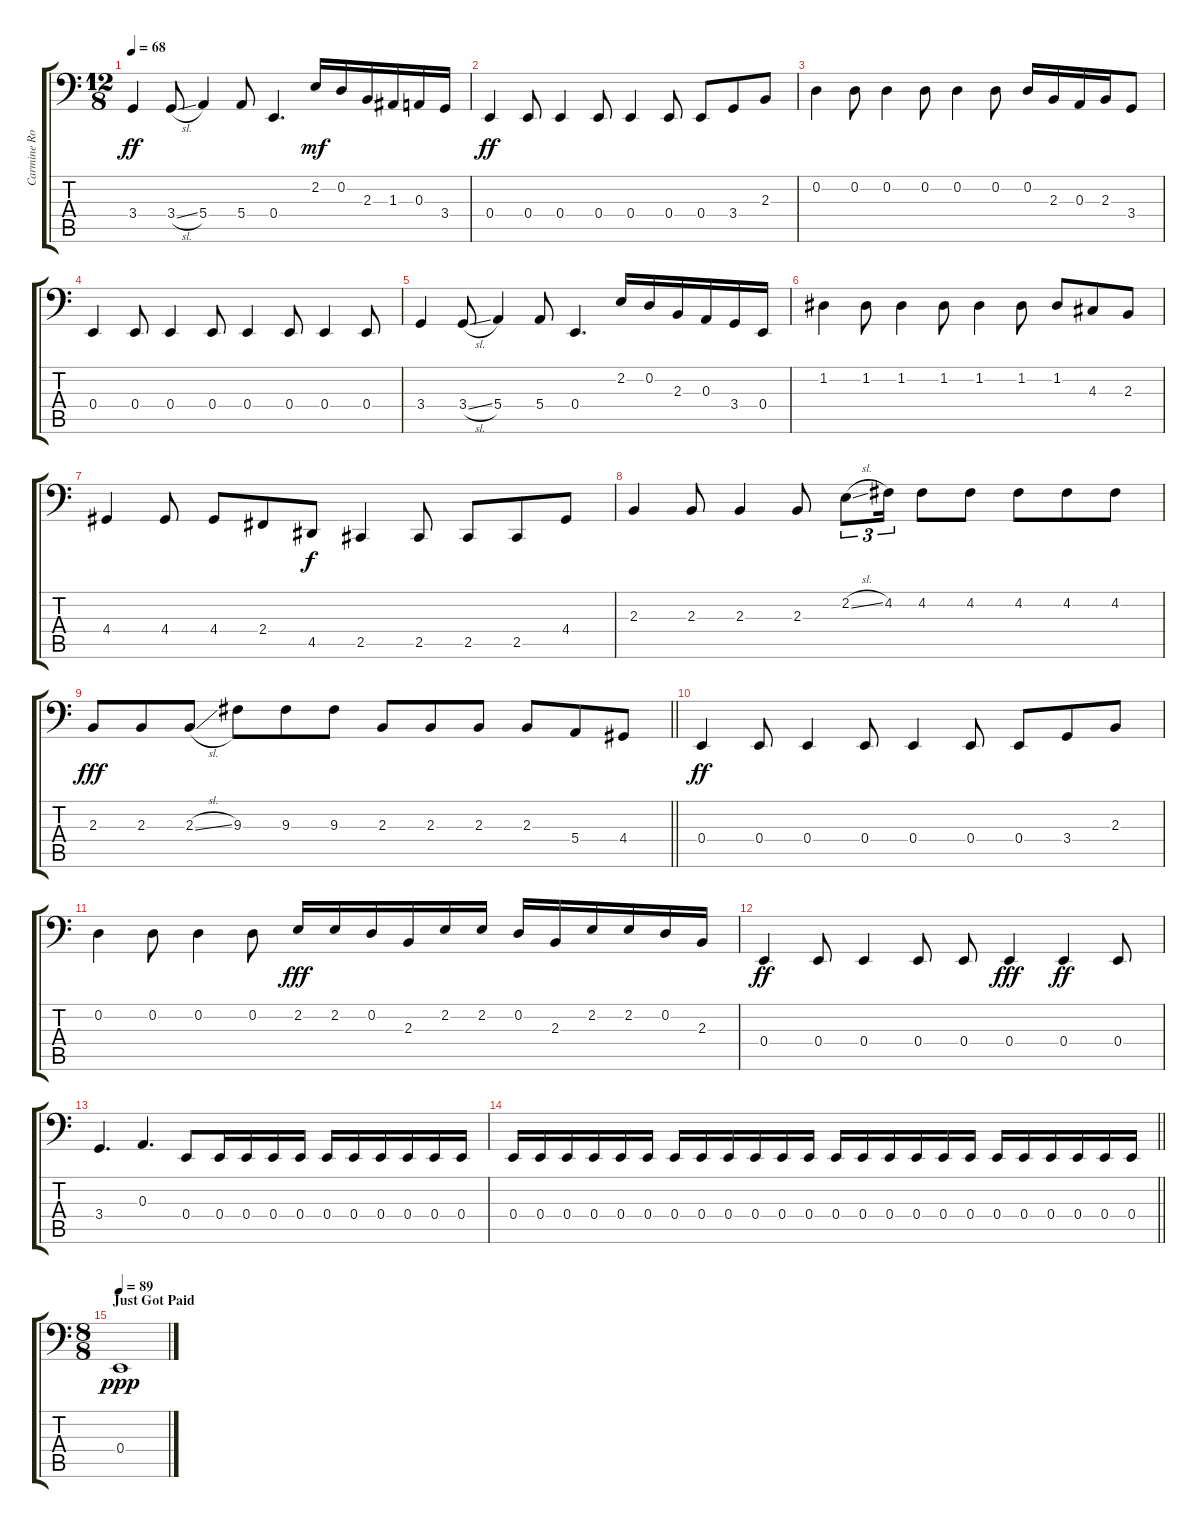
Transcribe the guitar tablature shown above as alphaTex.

\track ("Carmine Rojas Bass" "Carmine Ro") {instrument electricbassfinger}
\staff {score tabs}
\tuning (G2 D2 A1 E1 B0 G0) {hide}
\ts (12 8)
\tempo 68
\clef f4
\ks c
3.4.4{dy ff} 3.4{sl}.8 5.4.4 5.4.8 0.4.4{d} 2.2.16{dy mf} 0.2.16 2.3.16 1.3.16 0.3.16 3.4.16 |
0.4.4{dy ff} 0.4.8 0.4.4 0.4.8 0.4.4 0.4.8 0.4.8 3.4.8 2.3.8 |
0.2.4 0.2.8 0.2.4 0.2.8 0.2.4 0.2.8 0.2.16 2.3.16 0.3.16 2.3.16 3.4.8 |
0.4.4 0.4.8 0.4.4 0.4.8 0.4.4 0.4.8 0.4.4 0.4.8 |
3.4.4 3.4{sl}.8 5.4.4 5.4.8 0.4.4{d} 2.2.16 0.2.16 2.3.16 0.3.16 3.4.16 0.4.16 |
1.2.4 1.2.8 1.2.4 1.2.8 1.2.4 1.2.8 1.2.8 4.3.8 2.3.8 |
4.4.4 4.4.8 4.4.8 2.4.8 4.5.8{dy f} 2.5.4 2.5.8 2.5.8 2.5.8 4.4.8 |
2.3.4 2.3.8 2.3.4 2.3.8 2.2{sl}.8{tu (3 2)} 4.2.16{tu (3 2)} 4.2.8 4.2.8 4.2.8 4.2.8 4.2.8 |
\barLineRight lightlight
2.3.8{dy fff} 2.3.8 2.3{sl}.8 9.3.8 9.3.8 9.3.8 2.3.8 2.3.8 2.3.8 2.3.8 5.4.8 4.4.8 |
0.4.4{dy ff} 0.4.8 0.4.4 0.4.8 0.4.4 0.4.8 0.4.8 3.4.8 2.3.8 |
0.2.4 0.2.8 0.2.4 0.2.8 2.2.16{dy fff} 2.2.16 0.2.16 2.3.16 2.2.16 2.2.16 0.2.16 2.3.16 2.2.16 2.2.16 0.2.16 2.3.16 |
0.4.4{dy ff} 0.4.8 0.4.4 0.4.8 0.4.8 0.4.4{dy fff} 0.4.4{dy ff} 0.4.8 |
3.4.4{d} 0.3.4{d} 0.4.8 0.4.16 0.4.16 0.4.16 0.4.16 0.4.16 0.4.16 0.4.16 0.4.16 0.4.16 0.4.16 |
\barLineRight lightlight
0.4.16 0.4.16 0.4.16 0.4.16 0.4.16 0.4.16 0.4.16 0.4.16 0.4.16 0.4.16 0.4.16 0.4.16 0.4.16 0.4.16 0.4.16 0.4.16 0.4.16 0.4.16 0.4.16 0.4.16 0.4.16 0.4.16 0.4.16 0.4.16 |
\ts (8 8)
\section ("" "Just Got Paid")
\tempo 89
0.4.1{dy ppp}
